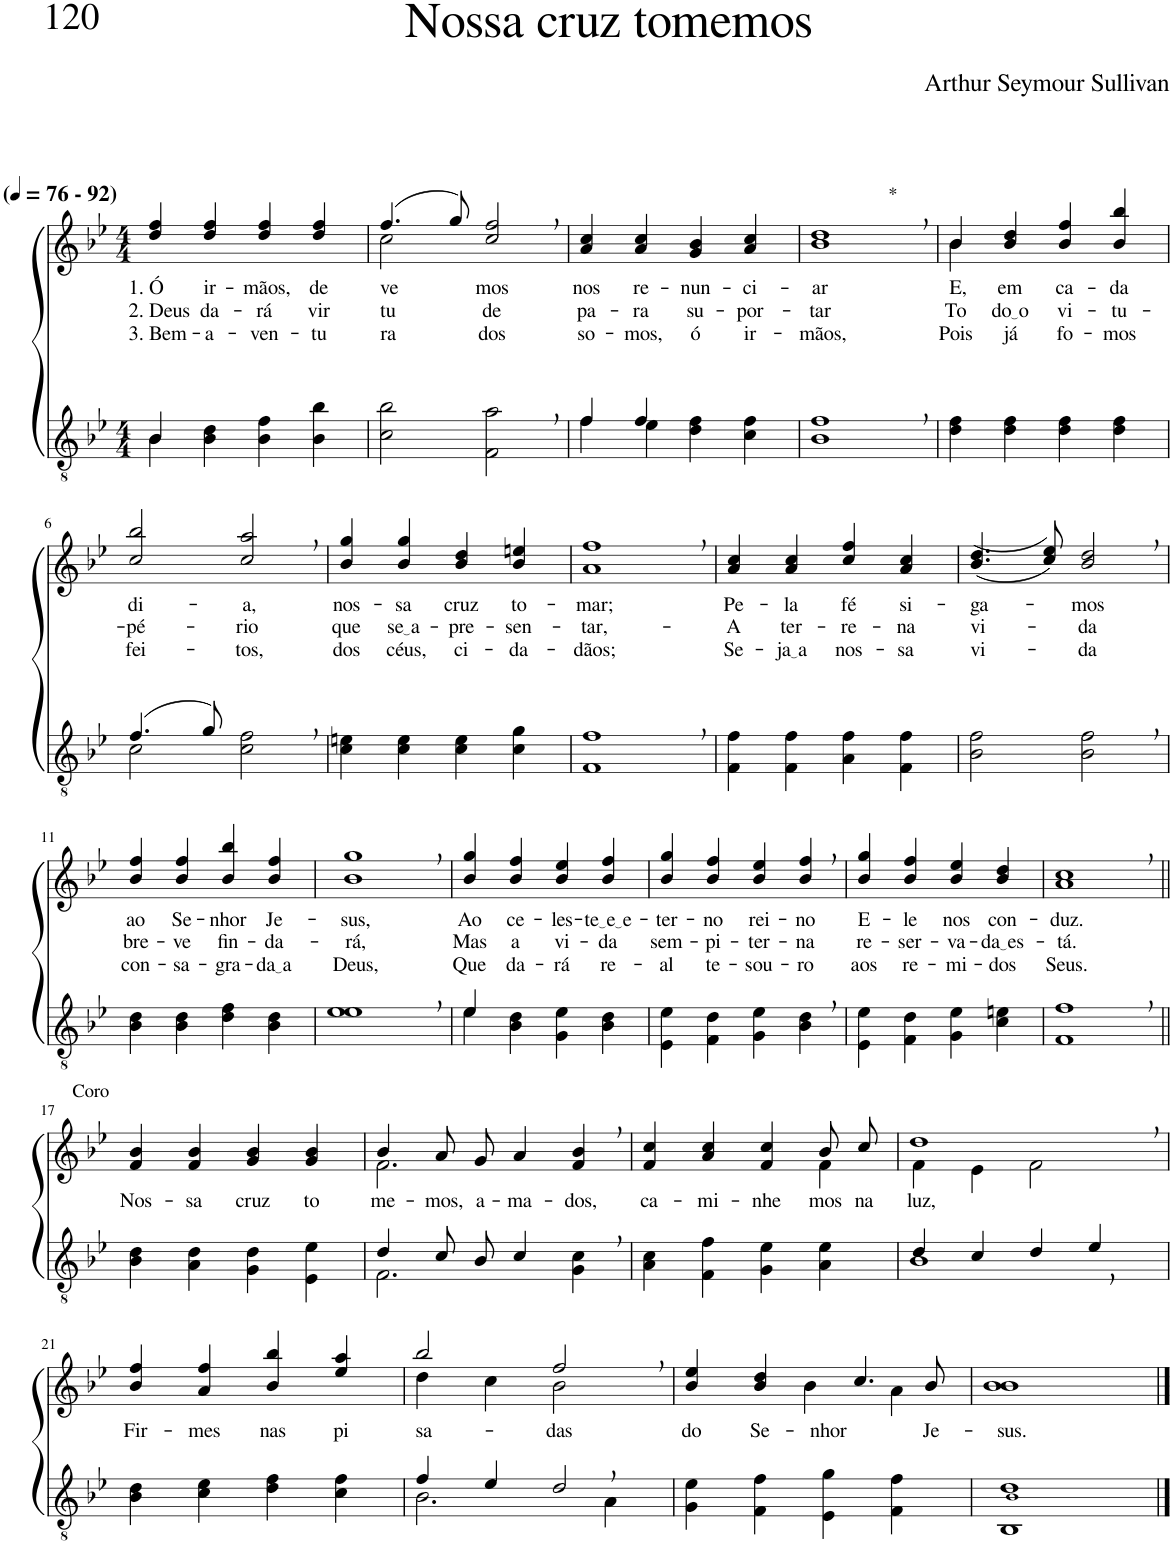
**kern	**kern	**text	**text	**text
*part2	*part1	*part1	*part1	*part1
*staff2	*staff1	*staff1	*staff1	*staff1
*I"Parte III e IV	*I"Parte I e II	*	*	*
*clefGv2	*clefG2	*	*	*
*Trd4c7	*Trd4c7	*	*	*
*k[b-e-]	*k[b-e-]	*	*	*
*M4/4	*M4/4	*	*	*
*MM76	*MM76	*	*	*
=1	=1	=1	=1	=1
*^	*	*	*	*
!	!	!LO:TX:a:B:t=(	!	!	!
!	!	!LO:TX:a:B:t=- 92)	!	!	!
!	!	!	!LO:LY:b	!LO:LY:b	!LO:LY:b
4B-\	4B-/	4dd/ 4ff/	1. Ó	2. Deus	3. Bem-
!	!	!	!LO:LY:b	!LO:LY:b	!LO:LY:b
4B-\ 4d\	2.ryy	4dd/ 4ff/	ir-	da-	-a-
!	!	!	!LO:LY:b	!LO:LY:b	!LO:LY:b
4B-\ 4f\	.	4dd/ 4ff/	-mãos,	-rá	-ven-
!	!	!	!LO:LY:b	!LO:LY:b	!LO:LY:b
4B-\ 4b-\	.	4dd/ 4ff/	de-	vir-	-tu-
*v	*v	*	*	*	*
=2	=2	=2	=2	=2
*	*^	*	*	*
!	!	!	!LO:LY:b	!LO:LY:b	!LO:LY:b
2c\ 2b-\	(4.ff/	2cc\	-ve-	-tu-	-ra-
.	8gg/)	.	.	.	.
!	!	!	!LO:LY:b	!LO:LY:b	!LO:LY:b
2F\, 2a\,	2cc/, 2ff/,	2ryy	-mos	-de	-dos
=3	=3	=3	=3	=3	=3
*^	*	*	*	*	*
!	!	!	!	!LO:LY:b	!LO:LY:b	!LO:LY:b
*	*	*v	*v	*	*	*
4f/	4f\	4a/ 4cc/	nos	pa-	so-
!	!	!	!LO:LY:b	!LO:LY:b	!LO:LY:b
4f/	4e-\	4a/ 4cc/	re-	-ra	-mos,
!	!	!	!LO:LY:b	!LO:LY:b	!LO:LY:b
2ryy	4d\ 4f\	4g/ 4b-/	-nun-	su-	ó
!	!	!	!LO:LY:b	!LO:LY:b	!LO:LY:b
.	4c\ 4f\	4a/ 4cc/	-ci-	-por-	ir-
=4	=4	=4	=4	=4	=4
!	!	!LO:TX:a:t=*	!	!	!
!	!	!	!LO:LY:b	!LO:LY:b	!LO:LY:b
*v	*v	*	*	*	*
1B-, 1f,	1b-, 1dd,	-ar	-tar	-mãos,
=5	=5	=5	=5	=5
*	*^	*	*	*
!	!	!	!LO:LY:b	!LO:LY:b	!LO:LY:b
4d\ 4f\	4b-/	4b-\	E,	To-	Pois
!	!	!	!LO:LY:b	!LO:LY:b	!LO:LY:b
4d\ 4f\	4b-/ 4dd/	2.ryy	em	do o	já
!	!	!	!LO:LY:b	!LO:LY:b	!LO:LY:b
4d\ 4f\	4b-/ 4ff/	.	ca-	vi-	fo-
!	!	!	!LO:LY:b	!LO:LY:b	!LO:LY:b
4d\ 4f\	4b-/ 4bb-/	.	-da	-tu-	-mos
*	*v	*v	*	*	*
!!LO:LB:g=z
=6	=6	=6	=6	=6
*^	*	*	*	*
!	!	!	!LO:LY:b	!LO:LY:b	!LO:LY:b
(4.f/	2c\	2cc/ 2bb-/	di-	-pé-	fei-
8g/)	.	.	.	.	.
!	!	!	!LO:LY:b	!LO:LY:b	!LO:LY:b
2ryy	2c\ 2f\	2cc/, 2aa/,	-a,	-rio	-tos,
=7	=7	=7	=7	=7	=7
!	!	!	!LO:LY:b	!LO:LY:b	!LO:LY:b
*v	*v	*	*	*	*
4c\ 4en\	4b-/ 4gg/	nos-	que	dos
!	!	!LO:LY:b	!LO:LY:b	!LO:LY:b
4c\ 4e\	4b-/ 4gg/	-sa	se a	céus,
!	!	!LO:LY:b	!LO:LY:b	!LO:LY:b
4c\ 4e\	4b-/ 4dd/	cruz	-pre-	ci-
!	!	!LO:LY:b	!LO:LY:b	!LO:LY:b
4c\ 4g\	4b-/ 4een/	to-	-sen-	-da-
=8	=8	=8	=8	=8
!	!	!LO:LY:b	!LO:LY:b	!LO:LY:b
1F, 1f,	1a, 1ff,	-mar;	-tar,-	-dãos;
=9	=9	=9	=9	=9
!	!	!LO:LY:b	!LO:LY:b	!LO:LY:b
4F\ 4f\	4a/ 4cc/	Pe-	-A	Se-
!	!	!LO:LY:b	!LO:LY:b	!LO:LY:b
4F\ 4f\	4a/ 4cc/	-la	ter-	ja a
!	!	!LO:LY:b	!LO:LY:b	!LO:LY:b
4A\ 4f\	4cc/ 4ff/	fé	-re-	-nos-
!	!	!LO:LY:b	!LO:LY:b	!LO:LY:b
4F\ 4f\	4a/ 4cc/	si-	-na	-sa
=10	=10	=10	=10	=10
!	!	!LO:LY:b	!LO:LY:b	!LO:LY:b
2B-\ 2f\	((4.b-/ 4.dd/	-ga-	vi-	vi-
.	8cc/ 8ee-/))	.	.	.
!	!	!LO:LY:b	!LO:LY:b	!LO:LY:b
2B-\, 2f\,	2b-/, 2dd/,	-mos	-da	-da
!!LO:LB:g=z
=11	=11	=11	=11	=11
!	!	!LO:LY:b	!LO:LY:b	!LO:LY:b
4B-\ 4d\	4b-/ 4ff/	ao	bre-	con-
!	!	!LO:LY:b	!LO:LY:b	!LO:LY:b
4B-\ 4d\	4b-/ 4ff/	Se-	-ve	-sa-
!	!	!LO:LY:b	!LO:LY:b	!LO:LY:b
4d\ 4f\	4b-/ 4bb-/	-nhor	fin-	-gra-
!	!	!LO:LY:b	!LO:LY:b	!LO:LY:b
4B-\ 4d\	4b-/ 4ff/	Je-	-da-	da a
=12	=12	=12	=12	=12
!	!	!LO:LY:b	!LO:LY:b	!LO:LY:b
1e-, 1e-,	1b-, 1gg,	-sus,	-rá,	Deus,
=13	=13	=13	=13	=13
*^	*	*	*	*
!	!	!	!LO:LY:b	!LO:LY:b	!LO:LY:b
4e-/	4e-\	4b-/ 4gg/	Ao	Mas	Que
!	!	!	!LO:LY:b	!LO:LY:b	!LO:LY:b
2.ryy	4B-\ 4d\	4b-/ 4ff/	ce-	a	da-
!	!	!	!LO:LY:b	!LO:LY:b	!LO:LY:b
.	4G\ 4e-\	4b-/ 4ee-/	-les-	vi-	-rá
!	!	!	!LO:LY:b	!LO:LY:b	!LO:LY:b
.	4B-\ 4d\	4b-/ 4ff/	te e e	-da	re-
=14	=14	=14	=14	=14	=14
!	!	!	!LO:LY:b	!LO:LY:b	!LO:LY:b
*v	*v	*	*	*	*
4E-\ 4e-\	4b-/ 4gg/	-ter-	sem-	-al
!	!	!LO:LY:b	!LO:LY:b	!LO:LY:b
4F\ 4d\	4b-/ 4ff/	-no	-pi-	te-
!	!	!LO:LY:b	!LO:LY:b	!LO:LY:b
4G\ 4e-\	4b-/ 4ee-/	rei-	-ter-	-sou-
!	!	!LO:LY:b	!LO:LY:b	!LO:LY:b
4B-\, 4d\,	4b-/, 4ff/,	-no	-na	-ro
=15	=15	=15	=15	=15
!	!	!LO:LY:b	!LO:LY:b	!LO:LY:b
4E-\ 4e-\	4b-/ 4gg/	E-	re-	aos
!	!	!LO:LY:b	!LO:LY:b	!LO:LY:b
4F\ 4d\	4b-/ 4ff/	-le	-ser-	re-
!	!	!LO:LY:b	!LO:LY:b	!LO:LY:b
4G\ 4e-\	4b-/ 4ee-/	nos	-va-	-mi-
!	!	!LO:LY:b	!LO:LY:b	!LO:LY:b
4c\ 4en\	4b-/ 4dd/	con-	da es	-dos
=16	=16	=16	=16	=16
!	!	!LO:LY:b	!LO:LY:b	!LO:LY:b
1F, 1f,	1a, 1cc,	-duz.	-tá.	Seus.
!!LO:LB:g=z
=17||	=17||	=17||	=17||	=17||
!	!LO:TX:a:t=Coro	!	!	!
!	!	!LO:LY:b	!	!
4B-\ 4d\	4f/ 4b-/	Nos-	.	.
!	!	!LO:LY:b	!	!
4A\ 4d\	4f/ 4b-/	-sa	.	.
!	!	!LO:LY:b	!	!
4G\ 4d\	4g/ 4b-/	cruz	.	.
!	!	!LO:LY:b	!	!
4E-\ 4e-\	4g/ 4b-/	to-	.	.
=18	=18	=18	=18	=18
*^	*^	*	*	*
!	!	!	!	!LO:LY:b	!	!
4d/	2.F\	4b-/	2.f\	-me-	.	.
!	!	!	!	!LO:LY:b	!	!
8c/L	.	8a/L	.	-mos,	.	.
!	!	!	!	!LO:LY:b	!	!
8B-/J	.	8g/J	.	a-	.	.
!	!	!	!	!LO:LY:b	!	!
4c/	.	4a/	.	-ma-	.	.
!	!	!	!	!LO:LY:b	!	!
4ryy	4G\ 4c\	4f/, 4b-/,	4ryy	-dos,	.	.
=19	=19	=19	=19	=19	=19	=19
!	!	!	!	!LO:LY:b	!	!
*v	*v	*	*	*	*	*
4A\ 4c\	4f/ 4cc/	2.ryy	ca-	.	.
!	!	!	!LO:LY:b	!	!
4F\ 4f\	4a/ 4cc/	.	-mi-	.	.
!	!	!	!LO:LY:b	!	!
4G\ 4e-\	4f/ 4cc/	.	-nhe-	.	.
!	!	!	!LO:LY:b	!	!
4A\ 4e-\	8b-/L	4f\	-mos	.	.
!	!	!	!LO:LY:b	!	!
.	8cc/J	.	na	.	.
=20	=20	=20	=20	=20	=20
*^	*	*	*	*	*
!	!	!	!	!LO:LY:b	!	!
4d/	1B-	1dd,	4f\	luz,	.	.
4c/	.	.	4e-\	.	.	.
4d/	.	.	2f\	.	.	.
4e-,/	.	.	.	.	.	.
*v	*v	*	*	*	*	*
*	*v	*v	*	*	*
!!LO:LB:g=z
=21	=21	=21	=21	=21
!	!	!LO:LY:b	!	!
4B-\ 4d\	4b-/ 4ff/	Fir-	.	.
!	!	!LO:LY:b	!	!
4c\ 4e-\	4a/ 4ff/	-mes	.	.
!	!	!LO:LY:b	!	!
4d\ 4f\	4b-/ 4bb-/	nas	.	.
!	!	!LO:LY:b	!	!
4c\ 4f\	4ee-/ 4aa/	pi-	.	.
=22	=22	=22	=22	=22
*^	*^	*	*	*
!	!	!	!	!LO:LY:b	!	!
4f/	2.B-\	2bb-/	4dd\	-sa-	.	.
4e-/	.	.	4cc\	.	.	.
!	!	!	!	!LO:LY:b	!	!
2d,/	.	2ff,/	2b-\	-das	.	.
.	4A\	.	.	.	.	.
=23	=23	=23	=23	=23	=23	=23
!	!	!	!	!LO:LY:b	!	!
*v	*v	*	*	*	*	*
4G\ 4e-\	4b-/ 4ee-/	2ryy	do	.	.
!	!	!	!LO:LY:b	!	!
4F\ 4f\	4b-/ 4dd/	.	Se-	.	.
!	!	!	!LO:LY:b	!	!
4E-\ 4g\	4.cc/	4b-\	-nhor	.	.
4F\ 4f\	.	4a\	.	.	.
!	!	!	!LO:LY:b	!	!
.	8b-/	.	Je-	.	.
*	*v	*v	*	*	*
=24	=24	=24	=24	=24
!	!	!LO:LY:b	!	!
1BB- 1B-! 1d	1b- 1b-	-sus.	.	.
==	==	==	==	==
*-	*-	*-	*-	*-
